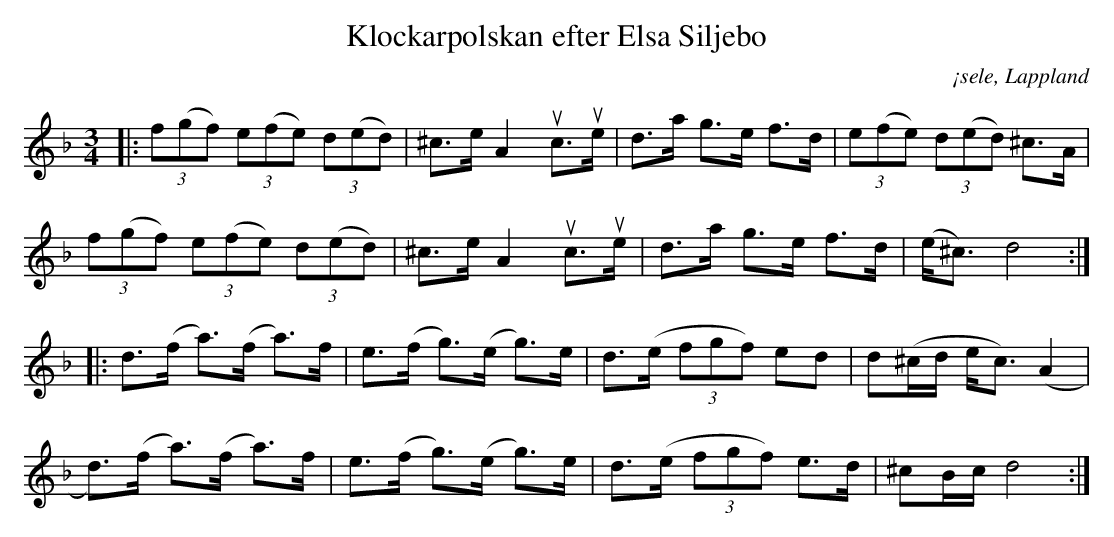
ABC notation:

X:1
T:Klockarpolskan efter Elsa Siljebo
O:¡sele, Lappland
M:3/4
L:1/8
K:Dm
|: (3f(gf) (3e(fe) (3d(ed) | ^c>e A2 uc>ue | d>a g>e f>d | (3e(fe) (3d(ed) ^c>A |
(3f(gf) (3e(fe) (3d(ed) | ^c>e A2 uc>ue | d>a g>e f>d | (e<^c) d4 :|
|:d>(f a)>(f a)>f | e>(f g)>(e g)>e | d>(e (3fgf) ed | d(^c/d/ e<c) (A2 |
d)(>f a)>(f a)>f | e>(f g)>(e g)>e | d>(e (3fgf) e>d | ^cB/c/ d4 :|
